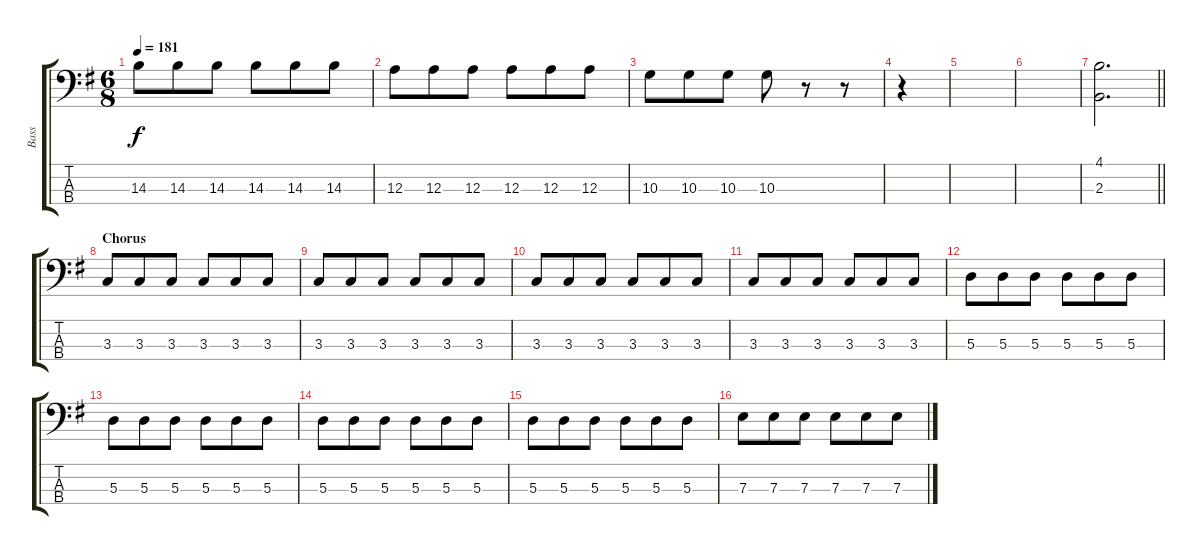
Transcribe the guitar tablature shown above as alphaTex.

\track ("Bass" "Bass") {instrument electricbassfinger}
\staff {score tabs}
\tuning (G2 D2 A1 E1) {hide}
\ts (6 8)
\tempo 181
\clef f4
\ks eminor
14.3.8{dy f} 14.3.8 14.3.8 14.3.8 14.3.8 14.3.8 |
12.3.8 12.3.8 12.3.8 12.3.8 12.3.8 12.3.8 |
10.3.8 10.3.8 10.3.8 10.3.8 r.8 r.8 |
r.4{volume 16 instrument reversecymbal} |
|
|
\barLineRight lightlight
(4.1 2.3).2{d} |
\section ("" "Chorus")
3.3.8{volume 13 instrument electricbassfinger} 3.3.8 3.3.8 3.3.8 3.3.8 3.3.8 |
3.3.8 3.3.8 3.3.8 3.3.8 3.3.8 3.3.8 |
3.3.8 3.3.8 3.3.8 3.3.8 3.3.8 3.3.8 |
3.3.8 3.3.8 3.3.8 3.3.8 3.3.8 3.3.8 |
5.3.8 5.3.8 5.3.8 5.3.8 5.3.8 5.3.8 |
5.3.8 5.3.8 5.3.8 5.3.8 5.3.8 5.3.8 |
5.3.8 5.3.8 5.3.8 5.3.8 5.3.8 5.3.8 |
5.3.8 5.3.8 5.3.8 5.3.8 5.3.8 5.3.8 |
7.3.8 7.3.8 7.3.8 7.3.8 7.3.8 7.3.8
